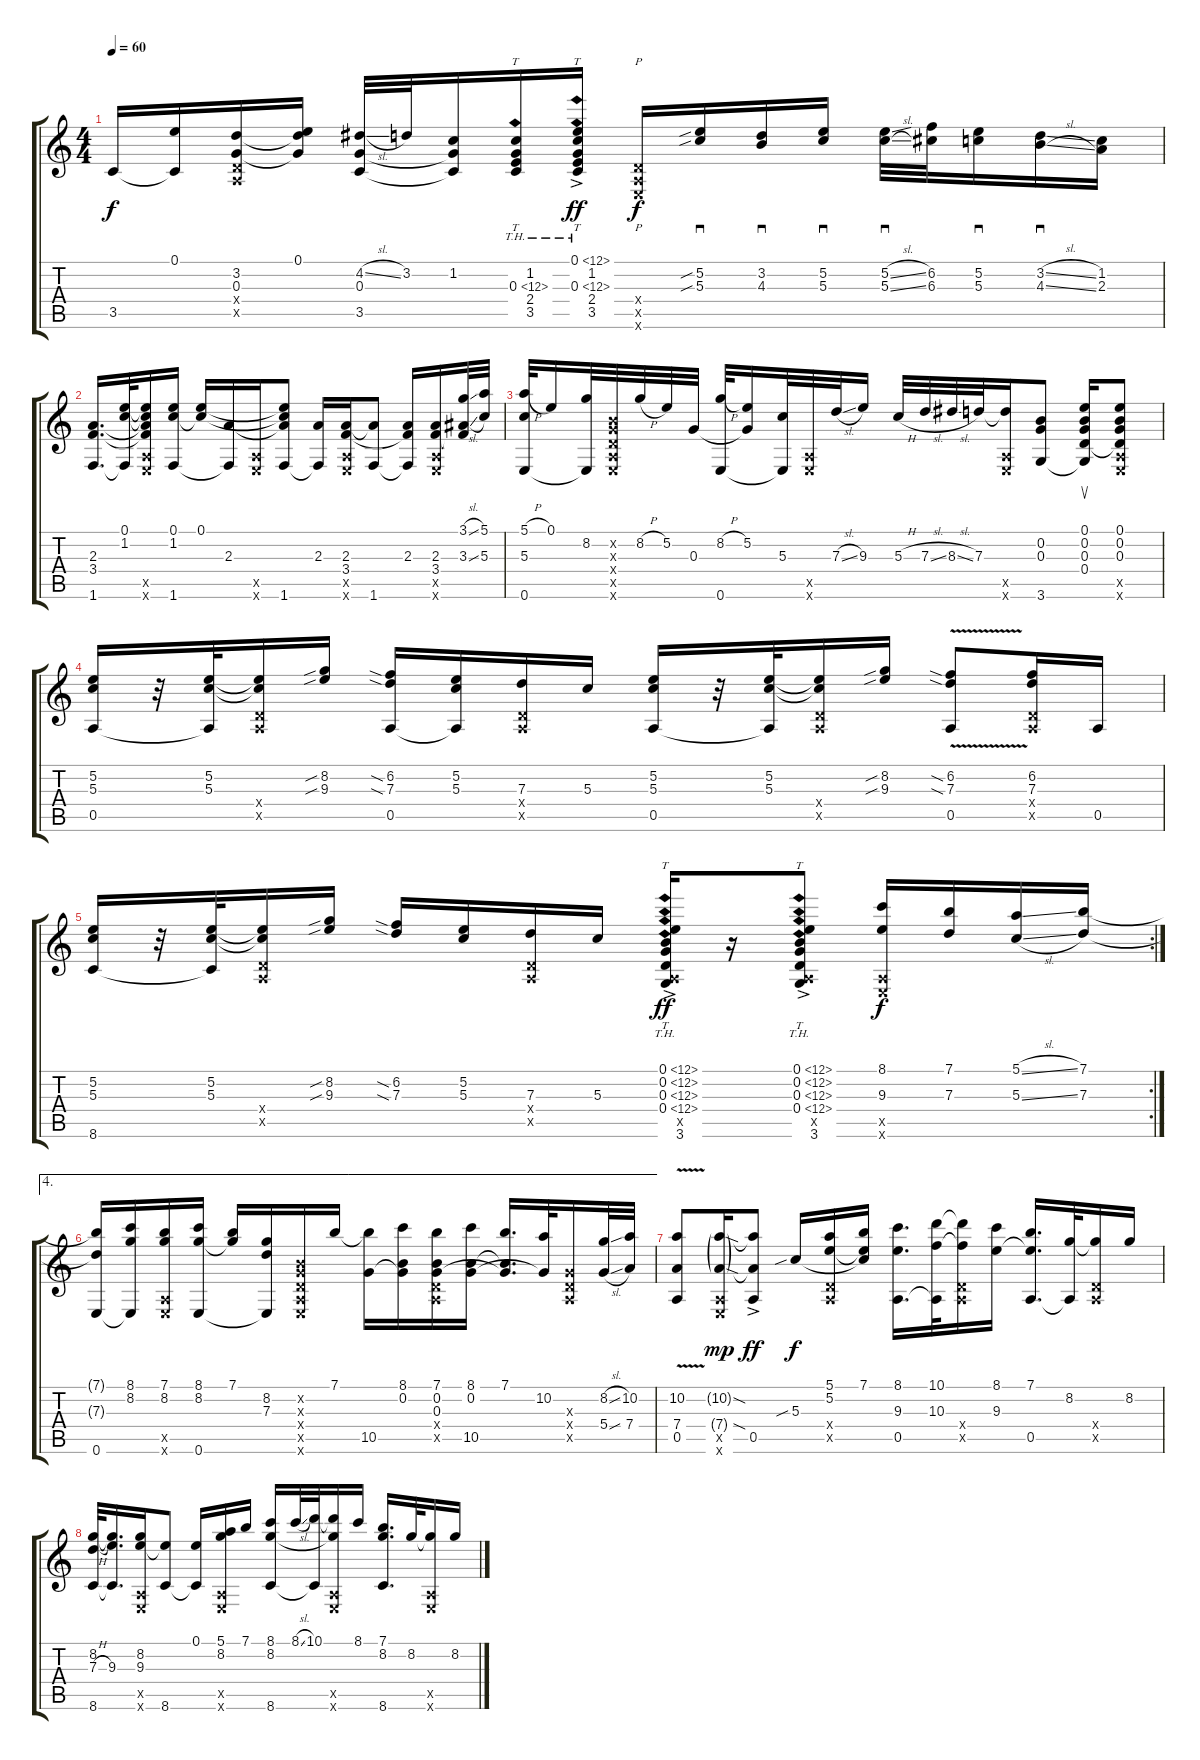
\track "" {instrument acousticguitarsteel}
\staff {score tabs}
\tuning (E4 B3 G3 D3 A2 E2) {hide}
\ts (4 4)
\tempo 60
\clef g2
\ks c
3.5.16{dy f} (0.1 3.5{t}).16 (3.2 0.3 0.4{x} 0.5{x}).16 (0.1 3.2{t} 0.3{t}).16 (4.2{sl} 0.3 3.5).32 3.2.32 (1.2 0.3{t} 3.5{t}).16 (1.2 0.3{th 12} 2.4 3.5).16{tt} (0.1{th 12 ac} 1.2{ac} 0.3{th 12 ac} 2.4{ac} 3.5{ac}).16{tt dy ff} (0.4{x} 0.5{x} 0.6{x}).16{p dy f} (5.2{sib} 5.3{sib}).16{sd} (3.2 4.3).16{sd} (5.2 5.3).16{sd} (5.2{sl} 5.3{sl}).32{sd} (6.2 6.3).32 (5.2 5.3).16{sd} (3.2{sl} 4.3{sl}).16{sd} (1.2 2.3).16 |
(2.3 3.4 1.6).16{d} (0.1 1.2 1.6{t}).32 (0.1{t} 1.2{t} 2.3{t} 3.4{t} 0.5{x} 0.6{x}).16 (0.1 1.2 1.6).16 (0.1 1.2{t}).16 (2.3 1.6{t}).16 (0.5{x} 0.6{x}).16 (0.1{t} 1.2{t} 2.3{t} 1.6).8 (2.3 1.6{t}).16 (2.3 3.4 0.5{x} 0.6{x}).16 (2.3{t} 1.6).8 (2.3 3.4{t} 1.6{t}).16 (2.3 3.4 0.5{x} 0.6{x}).16 (3.1{sl} 3.3{sl} 3.4{t}).32 (5.1 5.3).32 |
(5.1{h} 5.3 0.6).32 0.1.16 (8.2 0.6{t}).32 (0.2{x} 0.3{x} 0.4{x} 0.5{x} 0.6{x}).32 8.2{h}.32 5.2.32 0.3.32 (8.2{h} 0.6).32 (5.2 0.3{t}).16 (5.3 0.6{t}).32 (0.5{x} 0.6{x}).32 7.3{sl}.32 9.3.16 5.3{h}.32 7.3{sl}.32 8.3{sl}.32 7.3.32 (7.3{t} 0.5{x} 0.6{x}).16 (0.2 0.3 3.6).8 (0.1 0.2 0.3 0.4 3.6{t}).16{su} (0.1 0.2 0.3 0.4{t} 0.5{x} 0.6{x}).8 |
(5.2 5.3 0.5).16 r.32 (5.2 5.3 0.5{t}).32 (5.2{t} 5.3{t} 0.4{x} 0.5{x}).16 (8.2{sib} 9.3{sib}).16 (6.2{sia} 7.3{sia} 0.5).16 (5.2 5.3 0.5{t}).16 (7.3 0.4{x} 0.5{x}).16 5.3.16 (5.2 5.3 0.5).16 r.32 (5.2 5.3 0.5{t}).32 (5.2{t} 5.3{t} 0.4{x} 0.5{x}).16 (8.2{sib} 9.3{sib}).16 (6.2{v sia} 7.3{v sia} 0.5).8 (6.2 7.3 0.4{x} 0.5{x}).16 0.5.16 |
\rc 2
(5.2 5.3 8.6).16 r.32 (5.2 5.3 8.6{t}).32 (5.2{t} 5.3{t} 0.4{x} 0.5{x}).16 (8.2{sib} 9.3{sib}).16 (6.2{sia} 7.3{sia}).16 (5.2 5.3).16 (7.3 0.4{x} 0.5{x}).16 5.3.16 (0.1{th 12 ac} 0.2{th 12 ac} 0.3{th 12 ac} 0.4{th 12 ac} 0.5{ac x} 3.6{ac}).16{tt dy ff} r.16 (0.1{th 12 ac} 0.2{th 12 ac} 0.3{th 12 ac} 0.4{th 12 ac} 0.5{ac x} 3.6{ac}).8{tt} (8.1 9.3 0.5{x} 0.6{x}).16{dy f} (7.1 7.3).16 (5.1{sl} 5.3{sl}).16 (7.1 7.3).16 |
\ae 4
(7.1{t} 7.3{t} 0.6).16 (8.1 8.2 0.6{t}).16 (7.1 8.2 0.5{x} 0.6{x}).16 (8.1 8.2 0.6).16 (7.1 8.2{t}).16 (8.2 7.3 0.6{t}).16 (0.2{x} 0.3{x} 0.4{x} 0.5{x} 0.6{x}).16 7.1.16 (7.1{t} 10.5).16 (8.1 0.2 10.5{t}).16 (7.1 0.2 0.3 0.4{x} 0.5{x}).16 (8.1 0.2 10.5).16 (7.1 0.2{t} 0.3{t}).16{d} (10.2 10.5{t}).32 (0.3{x} 0.4{x} 0.5{x}).16 (8.2{sl} 5.4{sl}).32 (10.2 7.4).32 |
(10.2 7.4 0.5{v}).8 (10.2{sod g} 7.4{sod g} 0.5{x} 0.6{x}).16{dy mp} (10.2{t} 7.4{t} 0.5{ac}).8{dy ff} 5.3{sib}.16{dy f} (5.1 5.2 0.4{x} 0.5{x}).16 (7.1 5.2{t} 5.3{t}).16 (8.1 9.3 0.5).16{d} (10.1 10.3 0.5{t}).32 (10.1{t} 10.3{t} 0.4{x} 0.5{x}).16 (8.1 9.3).16 (7.1 9.3{t} 0.5).16{d} (8.2 0.5{t}).32 (8.2{t} 0.4{x} 0.5{x}).16 8.2.16 |
(8.2 7.3{h} 8.6).32 (8.2{t} 9.3 8.6{t}).16{d} (8.2 9.3 0.5{x} 0.6{x}).16 (9.3{t} 8.6).8 (0.1 8.6{t}).16 (5.1 8.2 0.5{x} 0.6{x}).16 7.1.16 (8.1 8.2 8.6).16 8.1{sl}.32 (10.1 8.6{t}).32 (10.1{t} 8.2{t} 0.5{x} 0.6{x}).16 8.1.16 (7.1 8.2 8.6).16{d} 8.2.32 (8.2{t} 0.5{x} 0.6{x}).16 8.2.16
